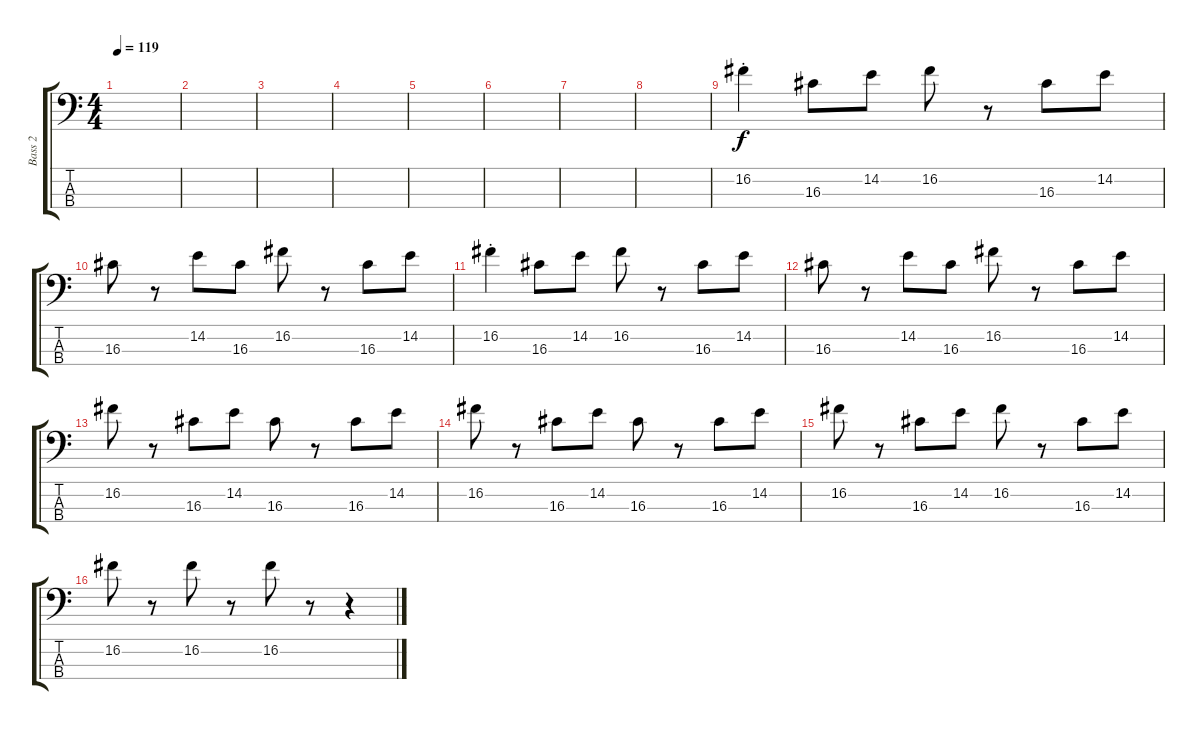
\track ("Bass 2" "Bass 2") {instrument synthbass1}
\staff {score tabs}
\tuning (G2 D2 A1 E1) {hide}
\ts (4 4)
\tempo 119
\clef f4
\ks c
|
|
|
|
|
|
|
|
16.2{st}.4 16.3.8 14.2.8 16.2.8 r.8 16.3.8 14.2.8 |
16.3.8 r.8 14.2.8 16.3.8 16.2.8 r.8 16.3.8 14.2.8 |
16.2{st}.4 16.3.8 14.2.8 16.2.8 r.8 16.3.8 14.2.8 |
16.3.8 r.8 14.2.8 16.3.8 16.2.8 r.8 16.3.8 14.2.8 |
16.2.8 r.8 16.3.8 14.2.8 16.3.8 r.8 16.3.8 14.2.8 |
16.2.8 r.8 16.3.8 14.2.8 16.3.8 r.8 16.3.8 14.2.8 |
16.2.8 r.8 16.3.8 14.2.8 16.2.8 r.8 16.3.8 14.2.8 |
16.2.8 r.8 16.2.8 r.8 16.2.8 r.8 r.4
